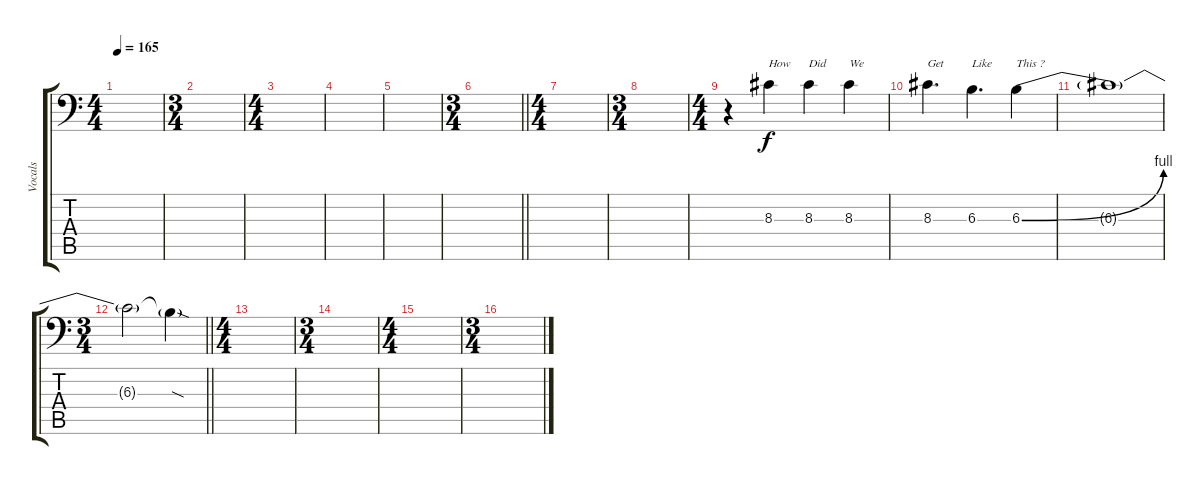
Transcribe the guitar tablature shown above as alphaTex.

\track ("Vocals" "Vocals") {instrument bassoon}
\staff {score tabs}
\tuning (D4 A3 F3 C3 G2 A1) {hide}
\ts (4 4)
\tempo 165
\clef f4
\ks c
|
\ts (3 4)
|
\ts (4 4)
|
|
|
\ts (3 4)
\barLineRight lightlight
|
\ts (4 4)
\section ("" "")
|
\ts (3 4)
|
\ts (4 4)
r.4{volume 13} 8.3.4{txt "How"} 8.3.4{txt "Did"} 8.3.4{txt "We"} |
8.3.4{d txt "Get"} 6.3.4{d txt "Like"} 6.3{be (bend 0 0 60 4)}.4{txt "This ?"} |
6.3{t}.1 |
\ts (3 4)
\barLineRight lightlight
6.3{t}.2 6.3{sod t}.4 |
\ts (4 4)
\section ("" "")
|
\ts (3 4)
|
\ts (4 4)
|
\ts (3 4)
